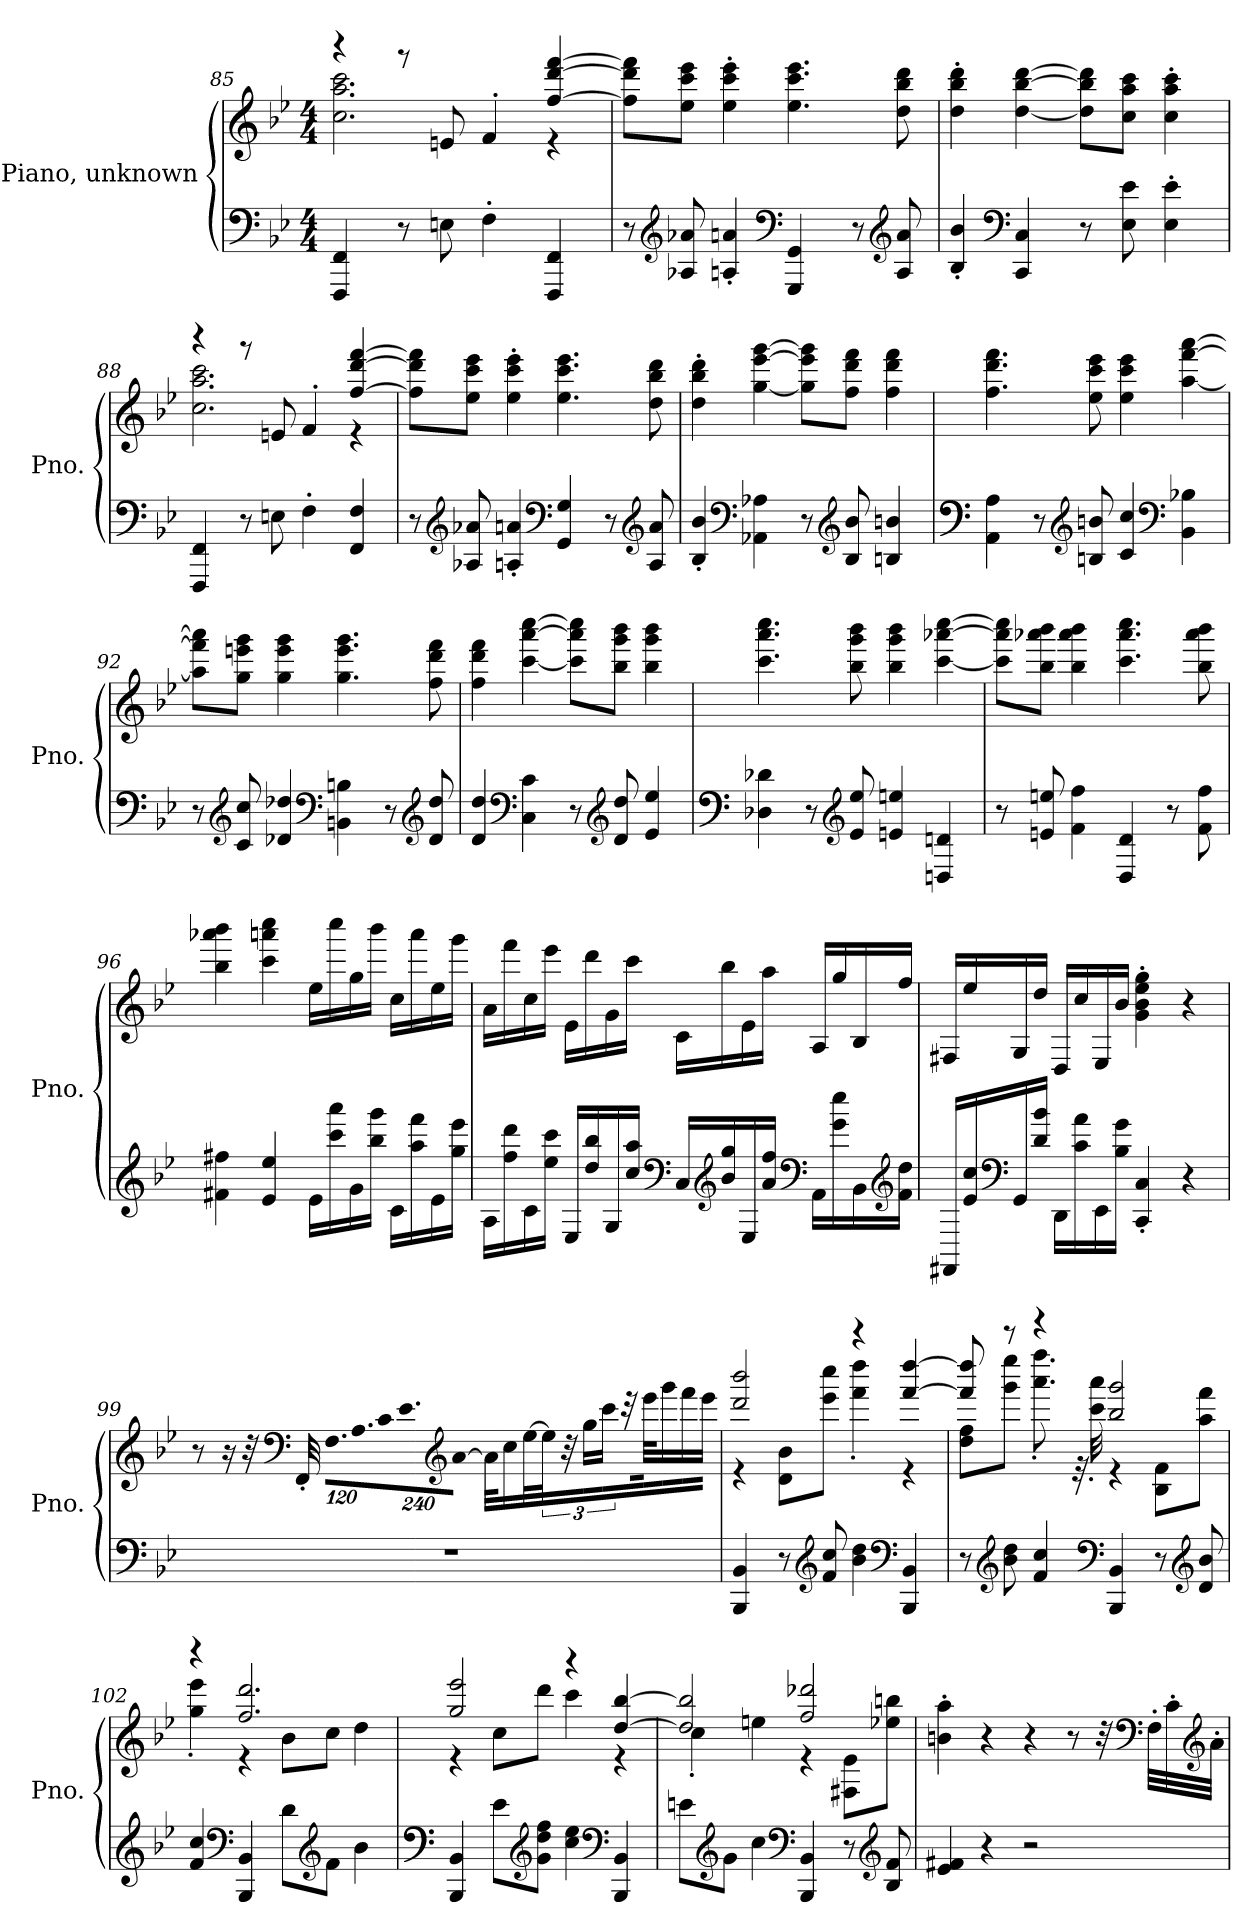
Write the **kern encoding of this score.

**kern	**kern
*part1	*part1
*staff2	*staff1
*I"Piano, unknown	*
*I'Pno.	*
*clefF4	*clefG2
*k[b-e-]	*k[b-e-]
*M4/4	*M4/4
=85	=85
*	*^
4FFF/ 4FF/	4r	2.cc\ 2.aa\ 2.ccc\
8r	8r	.
8En\	8en/	.
4F'\	4f'/	.
4FFF/ 4FF/	[4ff/ [4ddd/ [4fff/	4r
*	*v	*v
!!LO:PB:g=z
=86	=86
8r	8ff\] 8ddd\] 8fff\]L
*clefG2	*
8A-X/ 8a-X/	8ee-\ 8ccc\ 8eee-\J
4An/' 4an/'	4ee-\' 4ccc\' 4eee-\'
*clefF4	*
4GGG/ 4GG/	4.ee-\ 4.ccc\ 4.eee-\
8r	.
*clefG2	*
8A/ 8a/	8dd\ 8bb-\ 8ddd\
=87	=87
4B-/' 4b-/'	4dd\' 4bb-\' 4ddd\'
*clefF4	*
4CC/ 4C/	[4dd\ [4bb-\ [4ddd\
8r	8dd\] 8bb-\] 8ddd\]L
8E-\ 8e-\	8cc\ 8aa\ 8ccc\J
4E-\' 4e-\'	4cc\' 4aa\' 4ccc\'
=88	=88
*	*^
4FFF/ 4FF/	4r	2.cc\ 2.aa\ 2.ccc\
8r	8r	.
8En\	8en/	.
4F'\	4f'/	.
4FF/ 4F/	[4ff/ [4ddd/ [4fff/	4r
*	*v	*v
!!LO:LB:g=z
=89	=89
8r	8ff\] 8ddd\] 8fff\]L
*clefG2	*
8A-X/ 8a-X/	8ee-\ 8ccc\ 8eee-\J
4An/' 4an/'	4ee-\' 4ccc\' 4eee-\'
*clefF4	*
4GG/ 4G/	4.ee-\ 4.ccc\ 4.eee-\
8r	.
*clefG2	*
8A/ 8a/	8dd\ 8bb-\ 8ddd\
=90	=90
4B-/' 4b-/'	4dd\' 4bb-\' 4ddd\'
*clefF4	*
4AA-X\ 4A-X\	[4gg\ [4eee-\ [4ggg\
8r	8gg\] 8eee-\] 8ggg\]L
*clefG2	*
8B-/ 8b-/	8ff\ 8ddd\ 8fff\J
4Bn/ 4bn/	4ff\ 4ddd\ 4fff\
=91	=91
*clefF4	*
4AA\ 4A\	4.ff\ 4.ddd\ 4.fff\
8r	.
*clefG2	*
8Bn/ 8bn/	8ee-\ 8ccc\ 8eee-\
4c/ 4cc/	4ee-\ 4ccc\ 4eee-\
*clefF4	*
4BB-\ 4B-X\	[4aa\ [4fff\ [4aaa\
!!LO:LB:g=z
=92	=92
8r	8aa\] 8fff\] 8aaa\]L
*clefG2	*
8c/ 8cc/	8gg\ 8eeen\ 8ggg\J
4d-X/ 4dd-X/	4gg\ 4eee\ 4ggg\
*clefF4	*
4BBn\ 4Bn\	4.gg\ 4.eee\ 4.ggg\
8r	.
*clefG2	*
8d-/ 8dd-/	8ff\ 8ddd\ 8fff\
=93	=93
4d/ 4dd/	4ff\ 4ddd\ 4fff\
*clefF4	*
4C\ 4c\	[4ccc\ [4aaa\ [4cccc\
8r	8ccc\] 8aaa\] 8cccc\]L
*clefG2	*
8d/ 8dd/	8bb-\ 8ggg\ 8bbb-\J
4e-/ 4ee-/	4bb-\ 4ggg\ 4bbb-\
=94	=94
*clefF4	*
4D-X\ 4d-X\	4.ccc\ 4.aaa\ 4.cccc\
8r	.
*clefG2	*
8e-/ 8ee-/	8bb-\ 8ggg\ 8bbb-\
4en/ 4een/	4bb-\ 4ggg\ 4bbb-\
4Dn/ 4dn/	[4ccc\ [4aaa-X\ [4cccc\
!!LO:LB:g=z
=95	=95
8r	8ccc\] 8aaa-\] 8cccc\]L
8en/ 8een/	8bb-\ 8aaa-X\ 8bbb-\J
4f\ 4ff\	4bb-\ 4aaa-\ 4bbb-\
4D/ 4d/	4.ccc\ 4.aaa-\ 4.cccc\
8r	.
8f\ 8ff\	8bb-\ 8aaa-\ 8bbb-\
=96	=96
4f#X\ 4ff#X\	4bb-\ 4aaa-X\ 4bbb-\
4e-/ 4ee-/	4ccc\ 4aaan\ 4cccc\
16e-\LL	16ee-\LL
16ccc\ 16aaa\	16cccc\
16g\	16gg\
16bb-\ 16ggg\JJ	16bbb-\JJ
16c\LL	16cc\LL
16aa\ 16fff\	16aaa\
16e-\	16ee-\
16gg\ 16eee-\JJ	16ggg\JJ
=97	=97
16A\LL	16a\LL
16ff\ 16ddd\	16fff\
16c\	16cc\
16ee-\ 16ccc\JJ	16eee-\JJ
16E-/LL	16e-\LL
16dd/ 16bb-/	16ddd\
16G/	16g\
16cc/ 16aa/JJ	16ccc\JJ
*clefF4	*
16C/LL	16c\LL
*clefG2	*
16b-/ 16gg/	16bb-\
16E-/	16e-\
16a/ 16ff/JJ	16aa\JJ
*clefF4	*
16AA\LL	16A/LL
16g\ 16ee-\	16gg/
16BB-\	16B-/
*clefG2	*
16f\ 16dd\JJ	16ff/JJ
!!LO:LB:g=z
=98	=98
16FF#X/LL	16F#X/LL
16e-/ 16cc/	16ee-/
*clefF4	*
16GG/	16G/
16d/ 16b-/JJ	16dd/JJ
16DD\LL	16D/LL
16c\ 16a\	16cc/
16EE-\	16E-/
16B-\ 16g\JJ	16b-/JJ
4CC/' 4C/'	4g\' 4b-\' 4ee-\' 4gg\'
4r	4r
=99	=99
1r	8r
.	16r
.	32r
*	*clefF4
.	32FF'/
*	*Xbrackettup
!	!LO:N:vis=32.
.	1920%103F\LLL
!	!LO:N:vis=32.
.	1920%103A\J
!	!LO:N:vis=16
.	1920%137c\
!	!LO:N:vis=32.
.	1920%103e-\L
*	*clefG2
!	!LO:N:vis=64
.	[960%17a\JJJk
.	32a\KLL]
.	16cc\
.	[32ee-\L
*	*brackettup
.	48ee-\JJJ]
.	48r
.	24gg\LL
.	24ccc\JJ
.	32r
.	32eee-\KLL
.	16ggg\
.	16fff\
.	16eee-\JJ
!!LO:LB:g=z
=100	=100
*	*^
4BBB-/ 4BB-/	2ddd/ 2bbb-/	4r
8r	.	8d\ 8b-\L
*clefG2	*	*
8f/ 8cc/	.	8eee-\ 8cccc\J
4b-\ 4dd\	4r	4fff\' 4dddd\'
*clefF4	*	*
4BBB-/ 4BB-/	[4fff/ [4dddd/	4r
=101	=101	=101
8r	8fff/] 8dddd/]	8dd\ 8ff\L
*clefG2	*	*
8b-\ 8dd\	8r	8ggg\ 8eeee-\J
4f/ 4cc/	4r	8.aaa\' 8.ffff\'
.	.	32r
.	.	32ccc\' 32aaa\'
*clefF4	*	*
4BBB-/ 4BB-/	2bb-/ 2ggg/	4r
8r	.	8B-\ 8f\L
*clefG2	*	*
8d/ 8b-/	.	8aa\ 8fff\J
=102	=102	=102
4f/ 4cc/	4r	4gg\' 4eee-\'
*clefF4	*	*
4BBB-/ 4BB-/	2.ff/ 2.ddd/	4r
8d\L	.	8b-\L
*clefG2	*	*
8f\J	.	8cc\J
4b-\	.	4dd\
=103	=103	=103
*clefF4	*	*
4BBB-/ 4BB-/	2gg/ 2eee-/	4r
8e-\L	.	8cc\L
*clefG2	*	*
8g\ 8dd\ 8ff\J	.	8ddd\J
4cc\ 4ee-\	4r	4ccc\
*clefF4	*	*
4BBB-/ 4BB-/	[4dd/ [4bb-/	4r
!!LO:PB:g=z	!!
=104	=104	=104
8en\L	2dd/] 2bb-/]	4cc'\
*clefG2	*	*
8g\J	.	.
4cc\	.	4een\
*clefF4	*	*
4BBB-/ 4BB-/	2ff/ 2ddd-X/	4r
8r	.	8F#X\ 8e-\L
*clefG2	*	*
8B-/ 8f/	.	8ee-X\ 8bbn\J
*	*v	*v
=105	=105
4e-/ 4f#X/	4bn\' 4aa\'
4r	4r
2r	4r
.	8r
.	32r
*	*clefF4
.	32F'\LLL
.	32c'\
*	*clefG2
.	32a'\JJJ
=	=
*-	*-
